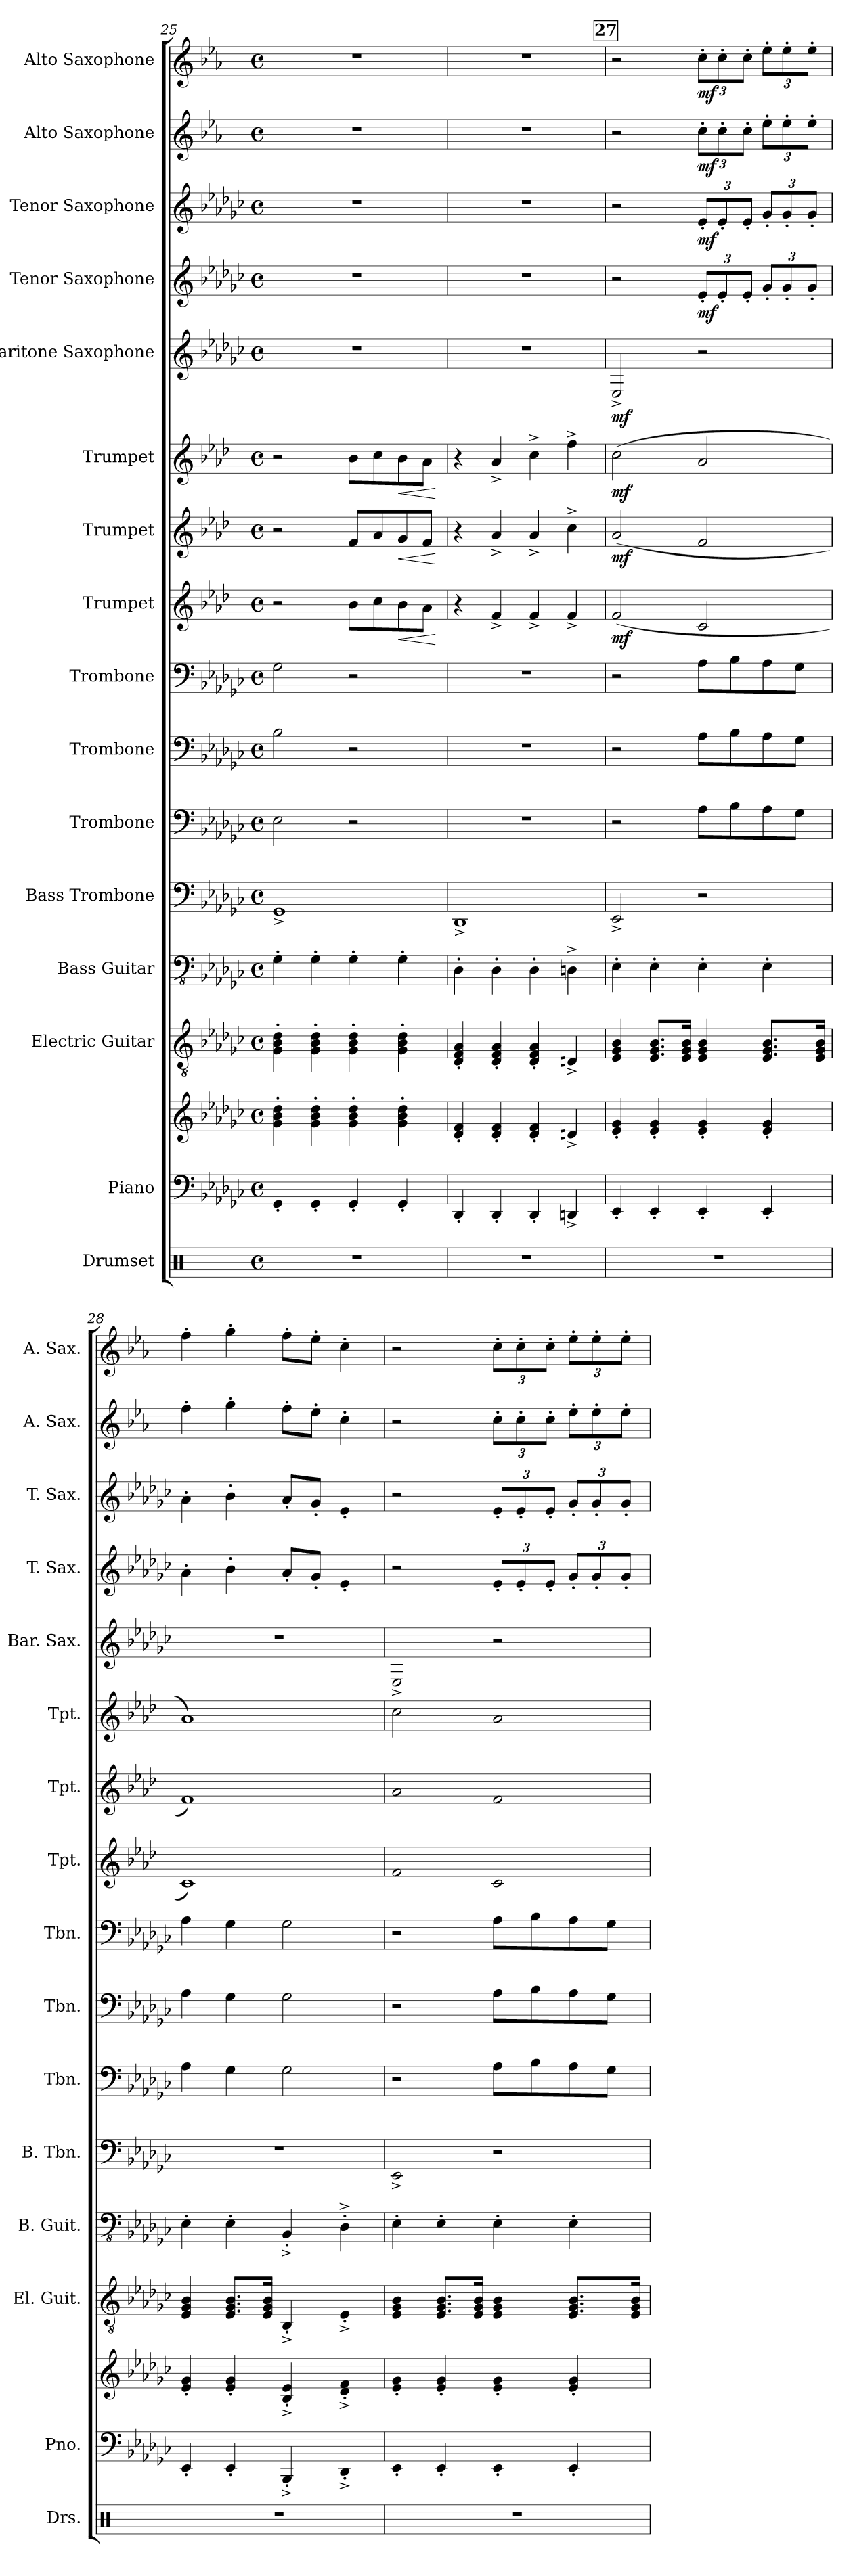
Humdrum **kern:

**kern	**kern	**kern	**kern	**kern	**kern	**kern	**kern	**kern	**kern	**dynam	**kern	**dynam	**kern	**dynam	**kern	**dynam	**kern	**dynam	**kern	**dynam	**kern	**dynam	**kern	**dynam
*part16	*part15	*part15	*part14	*part13	*part12	*part11	*part10	*part9	*part8	*part8	*part7	*part7	*part6	*part6	*part5	*part5	*part4	*part4	*part3	*part3	*part2	*part2	*part1	*part1
*staff17	*staff16	*staff15	*staff14	*staff13	*staff12	*staff11	*staff10	*staff9	*staff8	*staff8	*staff7	*staff7	*staff6	*staff6	*staff5	*staff5	*staff4	*staff4	*staff3	*staff3	*staff2	*staff2	*staff1	*staff1
*I"Drumset	*I"Piano	*	*I"Electric Guitar	*I"Bass Guitar	*I"Bass Trombone	*I"Trombone	*I"Trombone	*I"Trombone	*I"Trumpet	*	*I"Trumpet	*	*I"Trumpet	*	*I"Baritone Saxophone	*	*I"Tenor Saxophone	*	*I"Tenor Saxophone	*	*I"Alto Saxophone	*	*I"Alto Saxophone	*
*I'Drs.	*I'Pno.	*	*I'El. Guit.	*I'B. Guit.	*I'B. Tbn.	*I'Tbn.	*I'Tbn.	*I'Tbn.	*I'Tpt.	*	*I'Tpt.	*	*I'Tpt.	*	*I'Bar. Sax.	*	*I'T. Sax.	*	*I'T. Sax.	*	*I'A. Sax.	*	*I'A. Sax.	*
*clefX	*clefF4	*clefG2	*clefGv2	*clefFv4	*clefF4	*clefF4	*clefF4	*clefF4	*clefG2	*	*clefG2	*	*clefG2	*	*clefG2	*	*clefG2	*	*clefG2	*	*clefG2	*	*clefG2	*
*	*	*	*	*	*	*	*	*	*ITrd1c2	*	*ITrd1c2	*	*ITrd1c2	*	*ITrd12c21	*	*ITrd8c14	*	*ITrd8c14	*	*ITrd5c9	*	*ITrd5c9	*
*k[]	*k[b-e-a-d-g-c-]	*k[b-e-a-d-g-c-]	*k[b-e-a-d-g-c-]	*k[b-e-a-d-g-c-]	*k[b-e-a-d-g-c-]	*k[b-e-a-d-g-c-]	*k[b-e-a-d-g-c-]	*k[b-e-a-d-g-c-]	*k[b-e-a-d-g-c-]	*	*k[b-e-a-d-g-c-]	*	*k[b-e-a-d-g-c-]	*	*k[b-e-a-d-g-c-]	*	*k[b-e-a-d-g-c-]	*	*k[b-e-a-d-g-c-]	*	*k[b-e-a-d-g-c-]	*	*k[b-e-a-d-g-c-]	*
*M4/4	*M4/4	*M4/4	*M4/4	*M4/4	*M4/4	*M4/4	*M4/4	*M4/4	*M4/4	*	*M4/4	*	*M4/4	*	*M4/4	*	*M4/4	*	*M4/4	*	*M4/4	*	*M4/4	*
*met(c)	*met(c)	*met(c)	*met(c)	*met(c)	*met(c)	*met(c)	*met(c)	*met(c)	*met(c)	*	*met(c)	*	*met(c)	*	*met(c)	*	*met(c)	*	*met(c)	*	*met(c)	*	*met(c)	*
=25	=25	=25	=25	=25	=25	=25	=25	=25	=25	=25	=25	=25	=25	=25	=25	=25	=25	=25	=25	=25	=25	=25	=25	=25
1r	4GG-'/	4g-\' 4b-\' 4dd-\'	4G-\' 4B-\' 4d-\'	4GG-'\	1GG-^	2E-\	2B-\	2G-\	2r	.	2r	.	2r	.	1r	.	1r	.	1r	.	1r	.	1r	.
.	4GG-'/	4g-\' 4b-\' 4dd-\'	4G-\' 4B-\' 4d-\'	4GG-'\	.	.	.	.	.	.	.	.	.	.	.	.	.	.	.	.	.	.	.	.
.	4GG-'/	4g-\' 4b-\' 4dd-\'	4G-\' 4B-\' 4d-\'	4GG-'\	.	2r	2r	2r	8a-\L	.	8e-/L	.	8a-\L	.	.	.	.	.	.	.	.	.	.	.
.	.	.	.	.	.	.	.	.	8b-\	.	8g-/	.	8b-\	.	.	.	.	.	.	.	.	.	.	.
!	!	!	!	!	!	!	!	!	!	!LO:HP:b	!	!LO:HP:b	!	!LO:HP:b	!	!	!	!	!	!	!	!	!	!
.	4GG-'/	4g-\' 4b-\' 4dd-\'	4G-\' 4B-\' 4d-\'	4GG-'\	.	.	.	.	8a-\	<	8f/	<	8a-\	<	.	.	.	.	.	.	.	.	.	.
.	.	.	.	.	.	.	.	.	8g-\J	.	8e-/J	.	8g-\J	.	.	.	.	.	.	.	.	.	.	.
.	.	.	.	.	.	.	.	.	.	[	.	[	.	[	.	.	.	.	.	.	.	.	.	.
=26	=26	=26	=26	=26	=26	=26	=26	=26	=26	=26	=26	=26	=26	=26	=26	=26	=26	=26	=26	=26	=26	=26	=26	=26
1r	4DD-'/	4d-/' 4f/'	4D-/' 4F/' 4A-/'	4DD-'\	1DD-^	1r	1r	1r	4r	.	4r	.	4r	.	1r	.	1r	.	1r	.	1r	.	1r	.
.	4DD-'/	4d-/' 4f/'	4D-/' 4F/' 4A-/'	4DD-'\	.	.	.	.	4e-^/	.	4g-^/	.	4g-^/	.	.	.	.	.	.	.	.	.	.	.
.	4DD-'/	4d-/' 4f/'	4D-/' 4F/' 4A-/'	4DD-'\	.	.	.	.	4e-^/	.	4g-^/	.	4b-^\	.	.	.	.	.	.	.	.	.	.	.
.	4DDn^/	4dn^/	4Dn^/	4DDn^\	.	.	.	.	4e-^/	.	4b-^\	.	4ee-^\	.	.	.	.	.	.	.	.	.	.	.
!!LO:REH:place=s1:a:B:fs=14:t=27
=27	=27	=27	=27	=27	=27	=27	=27	=27	=27	=27	=27	=27	=27	=27	=27	=27	=27	=27	=27	=27	=27	=27	=27	=27
!	!	!	!	!	!	!	!	!	!	!LO:DY:b	!	!LO:DY:b	!	!LO:DY:b	!	!LO:DY:b	!	!	!	!	!	!	!	!
1r	4EE-'/	4e-/' 4g-/'	4E-/ 4G-/ 4B-/	4EE-'\	2EE-^/	2r	2r	2r	(2e-/	mf	(2g-/	mf	(2b-\	mf	2EE-^/	mf	2r	.	2r	.	2r	.	2r	.
.	4EE-'/	4e-/' 4g-/'	8.E-/ 8.G-/ 8.B-/L	4EE-'\	.	.	.	.	.	.	.	.	.	.	.	.	.	.	.	.	.	.	.	.
.	.	.	16E-/ 16G-/ 16B-/Jk	.	.	.	.	.	.	.	.	.	.	.	.	.	.	.	.	.	.	.	.	.
*	*	*	*	*	*	*	*	*	*	*	*	*	*	*	*	*	*Xbrackettup	*	*Xbrackettup	*	*Xbrackettup	*	*Xbrackettup	*
!	!	!	!	!	!	!	!	!	!	!	!	!	!	!	!	!	!	!LO:DY:b	!	!LO:DY:b	!	!LO:DY:b	!	!LO:DY:b
.	4EE-'/	4e-/' 4g-/'	4E-/ 4G-/ 4B-/	4EE-'\	2r	8A-\L	8A-\L	8A-\L	2B-/	.	2e-/	.	2g-/	.	2r	.	12E-'/L	mf	12E-'/L	mf	12e-'\L	mf	12e-'\L	mf
.	.	.	.	.	.	.	.	.	.	.	.	.	.	.	.	.	12E-'/	.	12E-'/	.	12e-'\	.	12e-'\	.
.	.	.	.	.	.	8B-\	8B-\	8B-\	.	.	.	.	.	.	.	.	.	.	.	.	.	.	.	.
.	.	.	.	.	.	.	.	.	.	.	.	.	.	.	.	.	12E-'/J	.	12E-'/J	.	12e-'\J	.	12e-'\J	.
.	4EE-'/	4e-/' 4g-/'	8.E-/ 8.G-/ 8.B-/L	4EE-'\	.	8A-\	8A-\	8A-\	.	.	.	.	.	.	.	.	12G-'/L	.	12G-'/L	.	12g-'\L	.	12g-'\L	.
.	.	.	.	.	.	.	.	.	.	.	.	.	.	.	.	.	12G-'/	.	12G-'/	.	12g-'\	.	12g-'\	.
.	.	.	.	.	.	8G-\J	8G-\J	8G-\J	.	.	.	.	.	.	.	.	.	.	.	.	.	.	.	.
.	.	.	.	.	.	.	.	.	.	.	.	.	.	.	.	.	12G-'/J	.	12G-'/J	.	12g-'\J	.	12g-'\J	.
.	.	.	16E-/ 16G-/ 16B-/Jk	.	.	.	.	.	.	.	.	.	.	.	.	.	.	.	.	.	.	.	.	.
!!LO:PB:g=z
=28	=28	=28	=28	=28	=28	=28	=28	=28	=28	=28	=28	=28	=28	=28	=28	=28	=28	=28	=28	=28	=28	=28	=28	=28
1r	4EE-'/	4e-/' 4g-/'	4E-/ 4G-/ 4B-/	4EE-'\	1r	4A-\	4A-\	4A-\	1B-)	.	1e-)	.	1g-)	.	1r	.	4A-'\	.	4A-'\	.	4a-'\	.	4a-'\	.
.	4EE-'/	4e-/' 4g-/'	8.E-/ 8.G-/ 8.B-/L	4EE-'\	.	4G-\	4G-\	4G-\	.	.	.	.	.	.	.	.	4B-'\	.	4B-'\	.	4b-'\	.	4b-'\	.
.	.	.	16E-/ 16G-/ 16B-/Jk	.	.	.	.	.	.	.	.	.	.	.	.	.	.	.	.	.	.	.	.	.
.	4BBB-'^/	4B-/'^ 4e-/'^	4BB-'^/	4BBB-'^/	.	2G-\	2G-\	2G-\	.	.	.	.	.	.	.	.	8A-'/L	.	8A-'/L	.	8a-'\L	.	8a-'\L	.
.	.	.	.	.	.	.	.	.	.	.	.	.	.	.	.	.	8G-'/J	.	8G-'/J	.	8g-'\J	.	8g-'\J	.
.	4DD-'^/	4d-/'^ 4f/'^	4E-'^/	4DD-'^\	.	.	.	.	.	.	.	.	.	.	.	.	4E-'/	.	4E-'/	.	4e-'\	.	4e-'\	.
=29	=29	=29	=29	=29	=29	=29	=29	=29	=29	=29	=29	=29	=29	=29	=29	=29	=29	=29	=29	=29	=29	=29	=29	=29
1r	4EE-'/	4e-/' 4g-/'	4E-/ 4G-/ 4B-/	4EE-'\	2EE-^/	2r	2r	2r	2e-/	.	2g-/	.	2b-\	.	2EE-^/	.	2r	.	2r	.	2r	.	2r	.
.	4EE-'/	4e-/' 4g-/'	8.E-/ 8.G-/ 8.B-/L	4EE-'\	.	.	.	.	.	.	.	.	.	.	.	.	.	.	.	.	.	.	.	.
.	.	.	16E-/ 16G-/ 16B-/Jk	.	.	.	.	.	.	.	.	.	.	.	.	.	.	.	.	.	.	.	.	.
.	4EE-'/	4e-/' 4g-/'	4E-/ 4G-/ 4B-/	4EE-'\	2r	8A-\L	8A-\L	8A-\L	2B-/	.	2e-/	.	2g-/	.	2r	.	12E-'/L	.	12E-'/L	.	12e-'\L	.	12e-'\L	.
.	.	.	.	.	.	.	.	.	.	.	.	.	.	.	.	.	12E-'/	.	12E-'/	.	12e-'\	.	12e-'\	.
.	.	.	.	.	.	8B-\	8B-\	8B-\	.	.	.	.	.	.	.	.	.	.	.	.	.	.	.	.
.	.	.	.	.	.	.	.	.	.	.	.	.	.	.	.	.	12E-'/J	.	12E-'/J	.	12e-'\J	.	12e-'\J	.
.	4EE-'/	4e-/' 4g-/'	8.E-/ 8.G-/ 8.B-/L	4EE-'\	.	8A-\	8A-\	8A-\	.	.	.	.	.	.	.	.	12G-'/L	.	12G-'/L	.	12g-'\L	.	12g-'\L	.
.	.	.	.	.	.	.	.	.	.	.	.	.	.	.	.	.	12G-'/	.	12G-'/	.	12g-'\	.	12g-'\	.
.	.	.	.	.	.	8G-\J	8G-\J	8G-\J	.	.	.	.	.	.	.	.	.	.	.	.	.	.	.	.
.	.	.	.	.	.	.	.	.	.	.	.	.	.	.	.	.	12G-'/J	.	12G-'/J	.	12g-'\J	.	12g-'\J	.
.	.	.	16E-/ 16G-/ 16B-/Jk	.	.	.	.	.	.	.	.	.	.	.	.	.	.	.	.	.	.	.	.	.
=	=	=	=	=	=	=	=	=	=	=	=	=	=	=	=	=	=	=	=	=	=	=	=	=
*-	*-	*-	*-	*-	*-	*-	*-	*-	*-	*-	*-	*-	*-	*-	*-	*-	*-	*-	*-	*-	*-	*-	*-	*-
